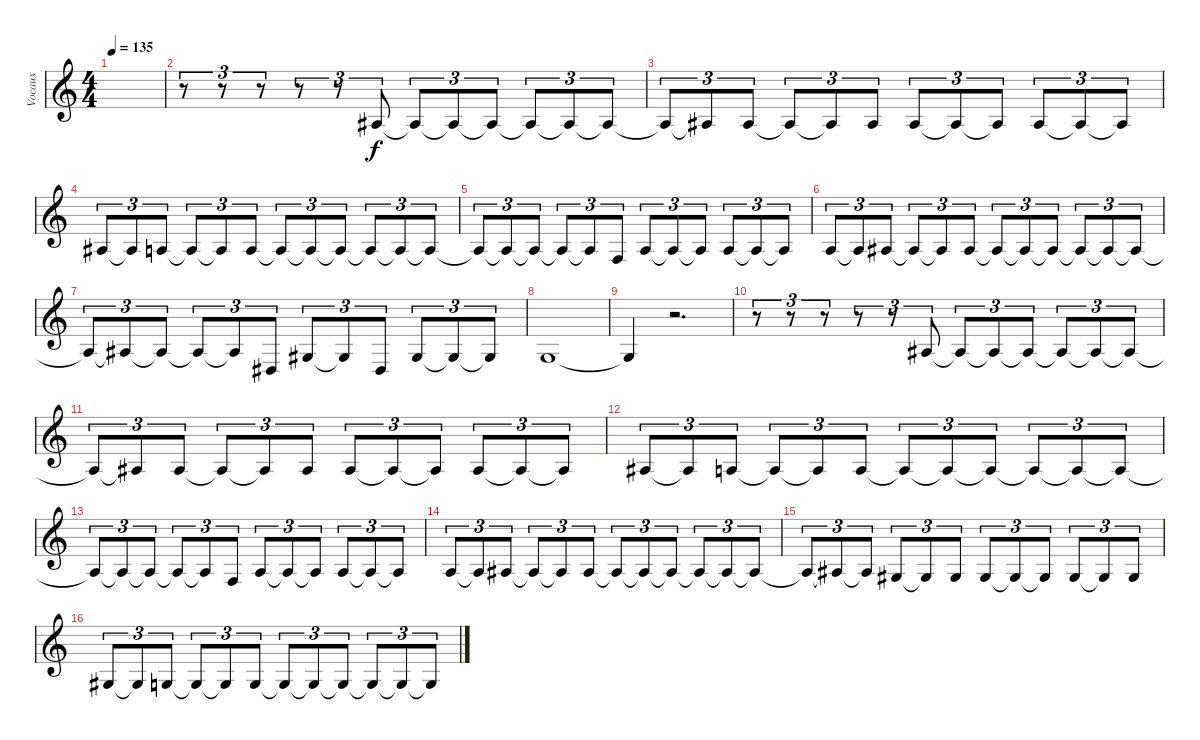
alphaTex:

\track ("Vocaux" "Vocaux") {instrument viola}
\staff {score}
\tuning (E4 B3 G3 D3 A2 E2) {hide}
\ts (4 4)
\tempo 135
\clef g2
\ks c
|
r.8{tu (3 2)} r.8{tu (3 2)} r.8{tu (3 2)} r.8{tu (3 2)} r.8{tu (3 2)} 3.3.8{tu (3 2)} 3.3{t}.8{tu (3 2)} 3.3{t}.8{tu (3 2)} 3.3{t}.8{tu (3 2)} 3.3{t}.8{tu (3 2)} 3.3{t}.8{tu (3 2)} 3.3{t}.8{tu (3 2)} |
3.3{t}.8{tu (3 2)} 3.3{t}.8{tu (3 2)} 3.3.8{tu (3 2)} 3.3{t}.8{tu (3 2)} 3.3{t}.8{tu (3 2)} 3.3.8{tu (3 2)} 3.3.8{tu (3 2)} 3.3{t}.8{tu (3 2)} 3.3{t}.8{tu (3 2)} 3.3.8{tu (3 2)} 3.3{t}.8{tu (3 2)} 3.3{t}.8{tu (3 2)} |
3.3.8{tu (3 2)} 3.3{t}.8{tu (3 2)} 2.3.8{tu (3 2)} 2.3{t}.8{tu (3 2)} 2.3{t}.8{tu (3 2)} 2.3.8{tu (3 2)} 2.3{t}.8{tu (3 2)} 2.3{t}.8{tu (3 2)} 2.3{t}.8{tu (3 2)} 2.3{t}.8{tu (3 2)} 2.3{t}.8{tu (3 2)} 2.3{t}.8{tu (3 2)} |
2.3{t}.8{tu (3 2)} 2.3{t}.8{tu (3 2)} 2.3{t}.8{tu (3 2)} 2.3{t}.8{tu (3 2)} 2.3{t}.8{tu (3 2)} 3.4.8{tu (3 2)} 2.3.8{tu (3 2)} 2.3{t}.8{tu (3 2)} 2.3{t}.8{tu (3 2)} 2.3.8{tu (3 2)} 2.3{t}.8{tu (3 2)} 2.3{t}.8{tu (3 2)} |
2.3.8{tu (3 2)} 2.3{t}.8{tu (3 2)} 3.3.8{tu (3 2)} 3.3{t}.8{tu (3 2)} 3.3{t}.8{tu (3 2)} 3.3.8{tu (3 2)} 3.3{t}.8{tu (3 2)} 3.3{t}.8{tu (3 2)} 3.3{t}.8{tu (3 2)} 3.3{t}.8{tu (3 2)} 3.3{t}.8{tu (3 2)} 3.3{t}.8{tu (3 2)} |
3.3{t}.8{tu (3 2)} 3.3{t}.8{tu (3 2)} 3.3{t}.8{tu (3 2)} 3.3{t}.8{tu (3 2)} 3.3{t}.8{tu (3 2)} 1.4.8{tu (3 2)} 1.3.8{tu (3 2)} 1.3{t}.8{tu (3 2)} 1.4.8{tu (3 2)} 1.3.8{tu (3 2)} 1.3{t}.8{tu (3 2)} 1.3{t}.8{tu (3 2)} |
0.3.1 |
0.3{t}.4 r.2{d} |
r.8{tu (3 2)} r.8{tu (3 2)} r.8{tu (3 2)} r.8{tu (3 2)} r.8{tu (3 2)} 3.3.8{tu (3 2)} 3.3{t}.8{tu (3 2)} 3.3{t}.8{tu (3 2)} 3.3{t}.8{tu (3 2)} 3.3{t}.8{tu (3 2)} 3.3{t}.8{tu (3 2)} 3.3{t}.8{tu (3 2)} |
3.3{t}.8{tu (3 2)} 3.3{t}.8{tu (3 2)} 3.3.8{tu (3 2)} 3.3{t}.8{tu (3 2)} 3.3{t}.8{tu (3 2)} 3.3.8{tu (3 2)} 3.3.8{tu (3 2)} 3.3{t}.8{tu (3 2)} 3.3{t}.8{tu (3 2)} 3.3.8{tu (3 2)} 3.3{t}.8{tu (3 2)} 3.3{t}.8{tu (3 2)} |
3.3.8{tu (3 2)} 3.3{t}.8{tu (3 2)} 2.3.8{tu (3 2)} 2.3{t}.8{tu (3 2)} 2.3{t}.8{tu (3 2)} 2.3.8{tu (3 2)} 2.3{t}.8{tu (3 2)} 2.3{t}.8{tu (3 2)} 2.3{t}.8{tu (3 2)} 2.3{t}.8{tu (3 2)} 2.3{t}.8{tu (3 2)} 2.3{t}.8{tu (3 2)} |
2.3{t}.8{tu (3 2)} 2.3{t}.8{tu (3 2)} 2.3{t}.8{tu (3 2)} 2.3{t}.8{tu (3 2)} 2.3{t}.8{tu (3 2)} 3.4.8{tu (3 2)} 2.3.8{tu (3 2)} 2.3{t}.8{tu (3 2)} 2.3{t}.8{tu (3 2)} 2.3.8{tu (3 2)} 2.3{t}.8{tu (3 2)} 2.3{t}.8{tu (3 2)} |
2.3.8{tu (3 2)} 2.3{t}.8{tu (3 2)} 3.3.8{tu (3 2)} 3.3{t}.8{tu (3 2)} 3.3{t}.8{tu (3 2)} 3.3.8{tu (3 2)} 3.3{t}.8{tu (3 2)} 3.3{t}.8{tu (3 2)} 3.3{t}.8{tu (3 2)} 3.3{t}.8{tu (3 2)} 3.3{t}.8{tu (3 2)} 3.3{t}.8{tu (3 2)} |
3.3{t}.8{tu (3 2)} 3.3{t}.8{tu (3 2)} 3.3{t}.8{tu (3 2)} 1.3.8{tu (3 2)} 1.3{t}.8{tu (3 2)} 1.3.8{tu (3 2)} 1.3.8{tu (3 2)} 1.3{t}.8{tu (3 2)} 1.3{t}.8{tu (3 2)} 1.3.8{tu (3 2)} 1.3{t}.8{tu (3 2)} 1.3.8{tu (3 2)} |
1.3.8{tu (3 2)} 1.3{t}.8{tu (3 2)} 0.3.8{tu (3 2)} 0.3{t}.8{tu (3 2)} 0.3{t}.8{tu (3 2)} 0.3.8{tu (3 2)} 0.3{t}.8{tu (3 2)} 0.3{t}.8{tu (3 2)} 0.3{t}.8{tu (3 2)} 0.3{t}.8{tu (3 2)} 0.3{t}.8{tu (3 2)} 0.3{t}.8{tu (3 2)}
